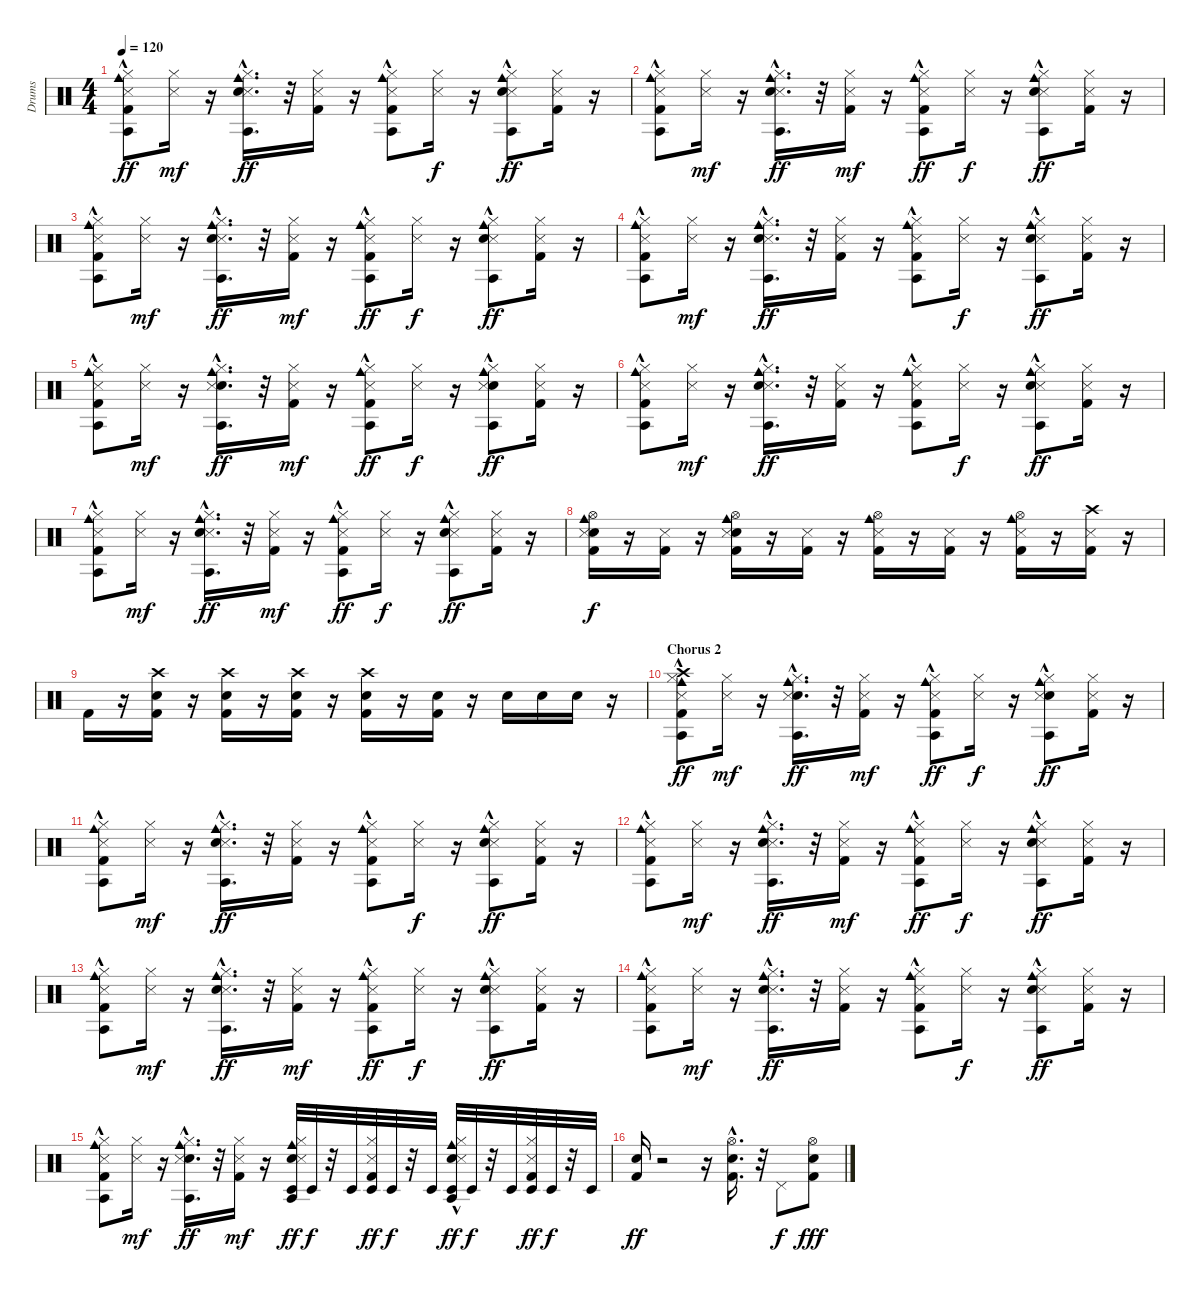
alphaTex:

\track ("Drums" "Drums") {instrument percussion}
\staff {score}
\articulation defaults
\ts (4 4)
\tempo 120
\clef neutral
\ks c
("Cowbell medium (hit)" "Snare (side stick) 3" "Hi-Hat (closed)" "Agogo tow (hit)"{hac} "Kick (hit) 2"{hac}).8{dy ff} ("Snare (side stick) 3" "Hi-Hat (closed)").16{dy mf} r.16 ("Cowbell medium (hit)"{hac} "Snare (side stick) 3" "Hi-Hat (closed)" "Agogo tow (hit)"{hac} "Snare (hit) 2"{hac}).16{d dy ff} r.32 ("Snare (side stick) 3" "Hi-Hat (closed)" "Kick (hit) 2").16 r.16 ("Cowbell medium (hit)" "Snare (side stick) 3" "Hi-Hat (closed)" "Agogo tow (hit)" "Kick (hit) 2"{hac}).8 ("Snare (side stick) 3" "Hi-Hat (closed)").16{dy f} r.16 ("Cowbell medium (hit)"{hac} "Snare (side stick) 3" "Hi-Hat (closed)" "Agogo tow (hit)"{hac} "Snare (hit) 2").8{dy ff} ("Snare (side stick) 3" "Hi-Hat (closed)" "Kick (hit) 2").16 r.16 |
("Snare (side stick) 3" "Agogo tow (hit)"{hac} "Kick (hit) 2"{hac} "Cowbell medium (hit)" "Hi-Hat (closed)").8 ("Snare (side stick) 3" "Hi-Hat (closed)").16{dy mf} r.16 ("Snare (side stick) 3" "Agogo tow (hit)"{hac} "Snare (hit) 2"{hac} "Cowbell medium (hit)"{hac} "Hi-Hat (closed)").16{d dy ff} r.32 ("Snare (side stick) 3" "Kick (hit) 2" "Hi-Hat (closed)").16{dy mf} r.16 ("Snare (side stick) 3" "Agogo tow (hit)" "Kick (hit) 2"{hac} "Cowbell medium (hit)" "Hi-Hat (closed)").8{dy ff} ("Snare (side stick) 3" "Hi-Hat (closed)").16{dy f} r.16 ("Snare (side stick) 3" "Agogo tow (hit)"{hac} "Snare (hit) 2" "Cowbell medium (hit)"{hac} "Hi-Hat (closed)").8{dy ff} ("Snare (side stick) 3" "Kick (hit) 2" "Hi-Hat (closed)").16 r.16 |
("Cowbell medium (hit)" "Agogo tow (hit)"{hac} "Snare (side stick) 3" "Kick (hit) 2"{hac} "Hi-Hat (closed)").8 ("Snare (side stick) 3" "Hi-Hat (closed)").16{dy mf} r.16 ("Cowbell medium (hit)"{hac} "Agogo tow (hit)"{hac} "Snare (side stick) 3" "Snare (hit) 2"{hac} "Hi-Hat (closed)").16{d dy ff} r.32 ("Snare (side stick) 3" "Kick (hit) 2" "Hi-Hat (closed)").16{dy mf} r.16 ("Cowbell medium (hit)" "Agogo tow (hit)" "Snare (side stick) 3" "Kick (hit) 2"{hac} "Hi-Hat (closed)").8{dy ff} ("Snare (side stick) 3" "Hi-Hat (closed)").16{dy f} r.16 ("Cowbell medium (hit)"{hac} "Agogo tow (hit)"{hac} "Snare (side stick) 3" "Snare (hit) 2" "Hi-Hat (closed)").8{dy ff} ("Snare (side stick) 3" "Kick (hit) 2" "Hi-Hat (closed)").16 r.16 |
("Hi-Hat (closed)" "Cowbell medium (hit)" "Snare (side stick) 3" "Agogo tow (hit)"{hac} "Kick (hit) 2"{hac}).8 ("Hi-Hat (closed)" "Snare (side stick) 3").16{dy mf} r.16 ("Hi-Hat (closed)" "Cowbell medium (hit)"{hac} "Snare (side stick) 3" "Agogo tow (hit)"{hac} "Snare (hit) 2"{hac}).16{d dy ff} r.32 ("Hi-Hat (closed)" "Snare (side stick) 3" "Kick (hit) 2").16 r.16 ("Hi-Hat (closed)" "Cowbell medium (hit)" "Snare (side stick) 3" "Agogo tow (hit)" "Kick (hit) 2"{hac}).8 ("Hi-Hat (closed)" "Snare (side stick) 3").16{dy f} r.16 ("Hi-Hat (closed)" "Cowbell medium (hit)"{hac} "Snare (side stick) 3" "Agogo tow (hit)"{hac} "Snare (hit) 2").8{dy ff} ("Hi-Hat (closed)" "Snare (side stick) 3" "Kick (hit) 2").16 r.16 |
("Kick (hit) 2"{hac} "Agogo tow (hit)"{hac} "Cowbell medium (hit)" "Snare (side stick) 3" "Hi-Hat (closed)").8 ("Snare (side stick) 3" "Hi-Hat (closed)").16{dy mf} r.16 ("Snare (hit) 2"{hac} "Agogo tow (hit)"{hac} "Cowbell medium (hit)"{hac} "Snare (side stick) 3" "Hi-Hat (closed)").16{d dy ff} r.32 ("Kick (hit) 2" "Snare (side stick) 3" "Hi-Hat (closed)").16{dy mf} r.16 ("Kick (hit) 2"{hac} "Agogo tow (hit)" "Cowbell medium (hit)" "Snare (side stick) 3" "Hi-Hat (closed)").8{dy ff} ("Snare (side stick) 3" "Hi-Hat (closed)").16{dy f} r.16 ("Snare (hit) 2" "Agogo tow (hit)"{hac} "Cowbell medium (hit)"{hac} "Snare (side stick) 3" "Hi-Hat (closed)").8{dy ff} ("Kick (hit) 2" "Snare (side stick) 3" "Hi-Hat (closed)").16 r.16 |
("Agogo tow (hit)"{hac} "Snare (side stick) 3" "Cowbell medium (hit)" "Hi-Hat (closed)" "Kick (hit) 2"{hac}).8 ("Snare (side stick) 3" "Hi-Hat (closed)").16{dy mf} r.16 ("Agogo tow (hit)"{hac} "Snare (side stick) 3" "Cowbell medium (hit)"{hac} "Hi-Hat (closed)" "Snare (hit) 2"{hac}).16{d dy ff} r.32 ("Snare (side stick) 3" "Hi-Hat (closed)" "Kick (hit) 2").16 r.16 ("Agogo tow (hit)" "Snare (side stick) 3" "Cowbell medium (hit)" "Hi-Hat (closed)" "Kick (hit) 2"{hac}).8 ("Snare (side stick) 3" "Hi-Hat (closed)").16{dy f} r.16 ("Agogo tow (hit)"{hac} "Snare (side stick) 3" "Cowbell medium (hit)"{hac} "Hi-Hat (closed)" "Snare (hit) 2").8{dy ff} ("Snare (side stick) 3" "Hi-Hat (closed)" "Kick (hit) 2").16 r.16 |
("Cowbell medium (hit)" "Snare (side stick) 3" "Agogo tow (hit)"{hac} "Kick (hit) 2"{hac} "Hi-Hat (closed)").8 ("Snare (side stick) 3" "Hi-Hat (closed)").16{dy mf} r.16 ("Cowbell medium (hit)"{hac} "Snare (side stick) 3" "Agogo tow (hit)"{hac} "Snare (hit) 2"{hac} "Hi-Hat (closed)").16{d dy ff} r.32 ("Snare (side stick) 3" "Kick (hit) 2" "Hi-Hat (closed)").16{dy mf} r.16 ("Cowbell medium (hit)" "Snare (side stick) 3" "Agogo tow (hit)" "Kick (hit) 2"{hac} "Hi-Hat (closed)").8{dy ff} ("Snare (side stick) 3" "Hi-Hat (closed)").16{dy f} r.16 ("Cowbell medium (hit)"{hac} "Snare (side stick) 3" "Agogo tow (hit)"{hac} "Snare (hit) 2" "Hi-Hat (closed)").8{dy ff} ("Snare (side stick) 3" "Kick (hit) 2" "Hi-Hat (closed)").16 r.16 |
("Electric Snare (hit)" "Snare (side stick) 3" "Cowbell medium (hit)" "Hi-Hat (open)" "Kick (hit) 2").16{dy f} r.16 ("Snare (side stick) 3" "Kick (hit) 2").16 r.16 ("Electric Snare (hit)" "Snare (side stick) 3" "Cowbell medium (hit)" "Hi-Hat (open)" "Kick (hit) 2").16 r.16 ("Snare (side stick) 3" "Kick (hit) 2").16 r.16 ("Snare (side stick) 3" "Cowbell medium (hit)" "Hi-Hat (open)" "Kick (hit) 2").16 r.16 ("Snare (side stick) 3" "Kick (hit) 2").16 r.16 ("Snare (side stick) 3" "Cowbell medium (hit)" "Hi-Hat (open)" "Kick (hit) 2").16 r.16 ("Crash high (hit)" "Snare (side stick) 3" "Kick (hit) 2").16 r.16 |
"Kick (hit) 2".16 r.16 ("Crash high (hit)" "Snare (hit) 2" "Kick (hit) 2").16 r.16 ("Snare (hit) 2" "Crash high (hit)" "Kick (hit) 2").16 r.16 ("Snare (hit) 2" "Kick (hit) 2" "Crash high (hit)").16 r.16 ("Snare (hit) 2" "Crash high (hit)" "Kick (hit) 2").16 r.16 ("Snare (hit) 2" "Kick (hit) 2").16 r.16 "Snare (hit) 2".16 "Snare (hit) 2".16 "Snare (hit) 2".16 r.16 |
\section ("" "Chorus 2")
("Kick (hit) 2"{hac} "Hi-Hat (closed)" "Agogo tow (hit)"{hac} "Crash high (hit)" "Cowbell medium (hit)" "Snare (side stick) 3").8{dy ff} ("Hi-Hat (closed)" "Snare (side stick) 3").16{dy mf} r.16 ("Snare (hit) 2"{hac} "Hi-Hat (closed)" "Agogo tow (hit)"{hac} "Cowbell medium (hit)"{hac} "Snare (side stick) 3").16{d dy ff} r.32 ("Kick (hit) 2" "Hi-Hat (closed)" "Snare (side stick) 3").16{dy mf} r.16 ("Kick (hit) 2"{hac} "Hi-Hat (closed)" "Agogo tow (hit)" "Cowbell medium (hit)" "Snare (side stick) 3").8{dy ff} ("Hi-Hat (closed)" "Snare (side stick) 3").16{dy f} r.16 ("Snare (hit) 2" "Hi-Hat (closed)" "Agogo tow (hit)"{hac} "Cowbell medium (hit)"{hac} "Snare (side stick) 3").8{dy ff} ("Kick (hit) 2" "Hi-Hat (closed)" "Snare (side stick) 3").16 r.16 |
("Cowbell medium (hit)" "Snare (side stick) 3" "Hi-Hat (closed)" "Agogo tow (hit)"{hac} "Kick (hit) 2"{hac}).8 ("Snare (side stick) 3" "Hi-Hat (closed)").16{dy mf} r.16 ("Cowbell medium (hit)"{hac} "Snare (side stick) 3" "Hi-Hat (closed)" "Agogo tow (hit)"{hac} "Snare (hit) 2"{hac}).16{d dy ff} r.32 ("Snare (side stick) 3" "Hi-Hat (closed)" "Kick (hit) 2").16 r.16 ("Cowbell medium (hit)" "Snare (side stick) 3" "Hi-Hat (closed)" "Agogo tow (hit)" "Kick (hit) 2"{hac}).8 ("Snare (side stick) 3" "Hi-Hat (closed)").16{dy f} r.16 ("Cowbell medium (hit)"{hac} "Snare (side stick) 3" "Hi-Hat (closed)" "Agogo tow (hit)"{hac} "Snare (hit) 2").8{dy ff} ("Snare (side stick) 3" "Hi-Hat (closed)" "Kick (hit) 2").16 r.16 |
("Snare (side stick) 3" "Agogo tow (hit)"{hac} "Kick (hit) 2"{hac} "Cowbell medium (hit)" "Hi-Hat (closed)").8 ("Snare (side stick) 3" "Hi-Hat (closed)").16{dy mf} r.16 ("Snare (side stick) 3" "Agogo tow (hit)"{hac} "Snare (hit) 2"{hac} "Cowbell medium (hit)"{hac} "Hi-Hat (closed)").16{d dy ff} r.32 ("Snare (side stick) 3" "Kick (hit) 2" "Hi-Hat (closed)").16{dy mf} r.16 ("Snare (side stick) 3" "Agogo tow (hit)" "Kick (hit) 2"{hac} "Cowbell medium (hit)" "Hi-Hat (closed)").8{dy ff} ("Snare (side stick) 3" "Hi-Hat (closed)").16{dy f} r.16 ("Snare (side stick) 3" "Agogo tow (hit)"{hac} "Snare (hit) 2" "Cowbell medium (hit)"{hac} "Hi-Hat (closed)").8{dy ff} ("Snare (side stick) 3" "Kick (hit) 2" "Hi-Hat (closed)").16 r.16 |
("Cowbell medium (hit)" "Agogo tow (hit)"{hac} "Snare (side stick) 3" "Kick (hit) 2"{hac} "Hi-Hat (closed)").8 ("Snare (side stick) 3" "Hi-Hat (closed)").16{dy mf} r.16 ("Cowbell medium (hit)"{hac} "Agogo tow (hit)"{hac} "Snare (side stick) 3" "Snare (hit) 2"{hac} "Hi-Hat (closed)").16{d dy ff} r.32 ("Snare (side stick) 3" "Kick (hit) 2" "Hi-Hat (closed)").16{dy mf} r.16 ("Cowbell medium (hit)" "Agogo tow (hit)" "Snare (side stick) 3" "Kick (hit) 2"{hac} "Hi-Hat (closed)").8{dy ff} ("Snare (side stick) 3" "Hi-Hat (closed)").16{dy f} r.16 ("Cowbell medium (hit)"{hac} "Agogo tow (hit)"{hac} "Snare (side stick) 3" "Snare (hit) 2" "Hi-Hat (closed)").8{dy ff} ("Snare (side stick) 3" "Kick (hit) 2" "Hi-Hat (closed)").16 r.16 |
("Hi-Hat (closed)" "Cowbell medium (hit)" "Snare (side stick) 3" "Agogo tow (hit)"{hac} "Kick (hit) 2"{hac}).8 ("Hi-Hat (closed)" "Snare (side stick) 3").16{dy mf} r.16 ("Hi-Hat (closed)" "Cowbell medium (hit)"{hac} "Snare (side stick) 3" "Agogo tow (hit)"{hac} "Snare (hit) 2"{hac}).16{d dy ff} r.32 ("Hi-Hat (closed)" "Snare (side stick) 3" "Kick (hit) 2").16 r.16 ("Hi-Hat (closed)" "Cowbell medium (hit)" "Snare (side stick) 3" "Agogo tow (hit)" "Kick (hit) 2"{hac}).8 ("Hi-Hat (closed)" "Snare (side stick) 3").16{dy f} r.16 ("Hi-Hat (closed)" "Cowbell medium (hit)"{hac} "Snare (side stick) 3" "Agogo tow (hit)"{hac} "Snare (hit) 2").8{dy ff} ("Hi-Hat (closed)" "Snare (side stick) 3" "Kick (hit) 2").16 r.16 |
("Kick (hit) 2"{hac} "Agogo tow (hit)"{hac} "Cowbell medium (hit)" "Snare (side stick) 3" "Hi-Hat (closed)").8 ("Snare (side stick) 3" "Hi-Hat (closed)").16{dy mf} r.16 ("Snare (hit) 2"{hac} "Agogo tow (hit)"{hac} "Cowbell medium (hit)"{hac} "Snare (side stick) 3" "Hi-Hat (closed)").16{d dy ff} r.32 ("Kick (hit) 2" "Snare (side stick) 3" "Hi-Hat (closed)").16{dy mf} r.16 ("Snare (hit) 2" "Timbale low (hit)" "Agogo tow (hit)" "Cowbell medium (hit)" "Snare (side stick) 3" "Hi-Hat (closed)").32{dy ff} "Timbale low (hit)".32{dy f} r.32 "Timbale low (hit)".32 ("Timbale low (hit)" "Snare (side stick) 3" "Hi-Hat (closed)" "Kick (hit) 2").32{dy ff} "Timbale low (hit)".32{dy f} r.32 "Timbale low (hit)".32 ("Snare (hit) 2" "Agogo tow (hit)"{hac} "Cowbell medium (hit)"{hac} "Snare (side stick) 3" "Hi-Hat (closed)" "Timbale low (hit)").32{dy ff} "Timbale low (hit)".32{dy f} r.32 "Timbale low (hit)".32 ("Timbale low (hit)" "Kick (hit) 2" "Snare (side stick) 3" "Hi-Hat (closed)").32{dy ff} "Timbale low (hit)".32{dy f} r.32 "Timbale low (hit)".32 |
("Kick (hit) 2" "Snare (hit) 2").16{dy ff} r.2 r.16 ("Snare (hit) 2" "Kick (hit) 2" "Hi-Hat (open)"{hac}).16{d} r.32 "Pedal Hi-Hat (hit)".8{dy f} ("Kick (hit) 2" "Snare (hit) 2" "Hi-Hat (open)").8{dy fff}
